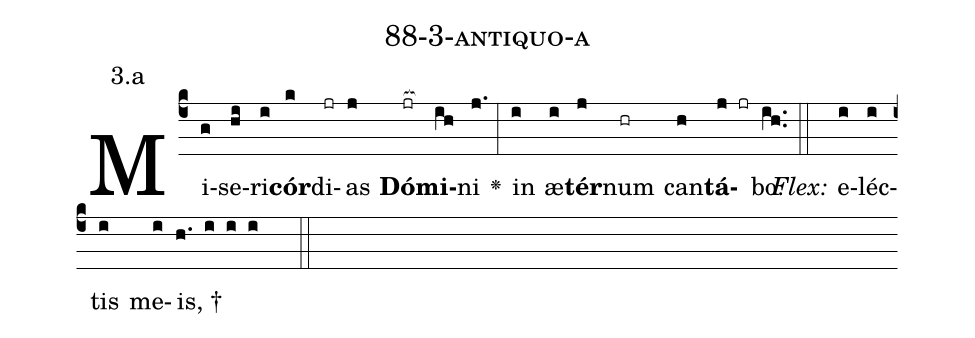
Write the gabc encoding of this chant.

name: 88-3-antiquo-a;
annotation: 3.a;
%%
(c4)Mi(g)se(hi)ri(i)<b>cór</b>(k)di(jr)as(j) <b>Dó</b>(jr[ocb:1{])<b>mi</b>(ih[ocb:0}])ni(j.) <v>\greheightstar</v>(:) in(i) æ(i)<b>tér</b>(j)num(hr) can(h)<b>tá</b>(j jr)bo.(ih..) (::)
<i>Flex:</i>()  e(i)léc(i)tis(i) me(i)is, †(h. i i i  ::)

%E(i) u(i) o(j) u(h) a(j) e.(ih..) (::)
